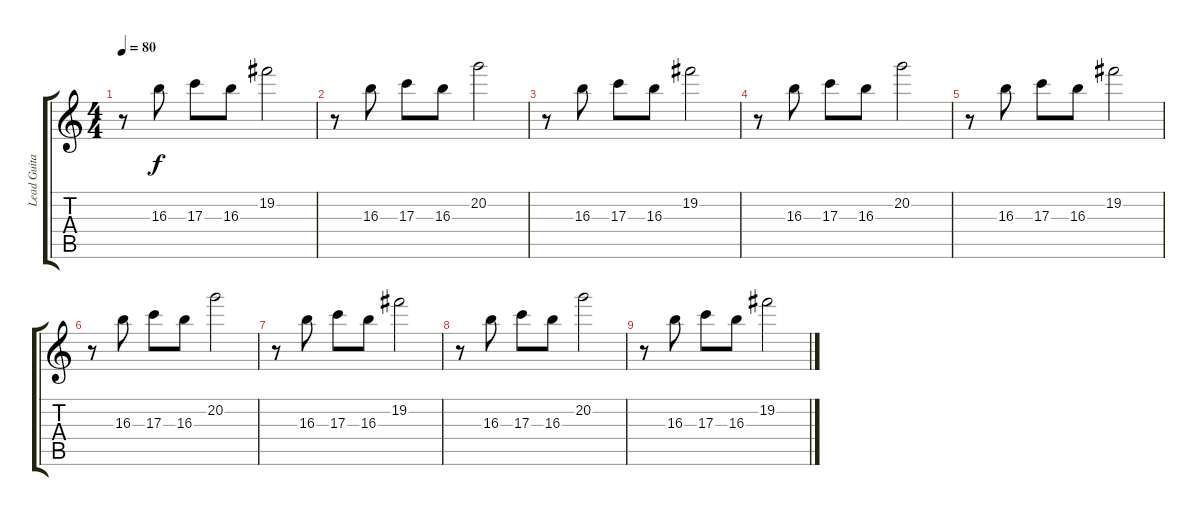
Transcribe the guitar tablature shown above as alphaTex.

\track ("Lead Guitar I" "Lead Guita") {instrument electricguitarclean}
\staff {score tabs}
\tuning (E4 B3 G3 D3 A2 E2) {hide}
\ts (4 4)
\tempo 80
\clef g2
\ks c
r.8{dy f} 16.3.8 17.3.8 16.3.8 19.2.2 |
r.8 16.3.8 17.3.8 16.3.8 20.2.2 |
r.8 16.3.8 17.3.8 16.3.8 19.2.2 |
r.8 16.3.8 17.3.8 16.3.8 20.2.2 |
r.8 16.3.8 17.3.8 16.3.8 19.2.2 |
r.8 16.3.8 17.3.8 16.3.8 20.2.2 |
r.8 16.3.8 17.3.8 16.3.8 19.2.2 |
r.8 16.3.8 17.3.8 16.3.8 20.2.2 |
r.8 16.3.8 17.3.8 16.3.8 19.2.2
